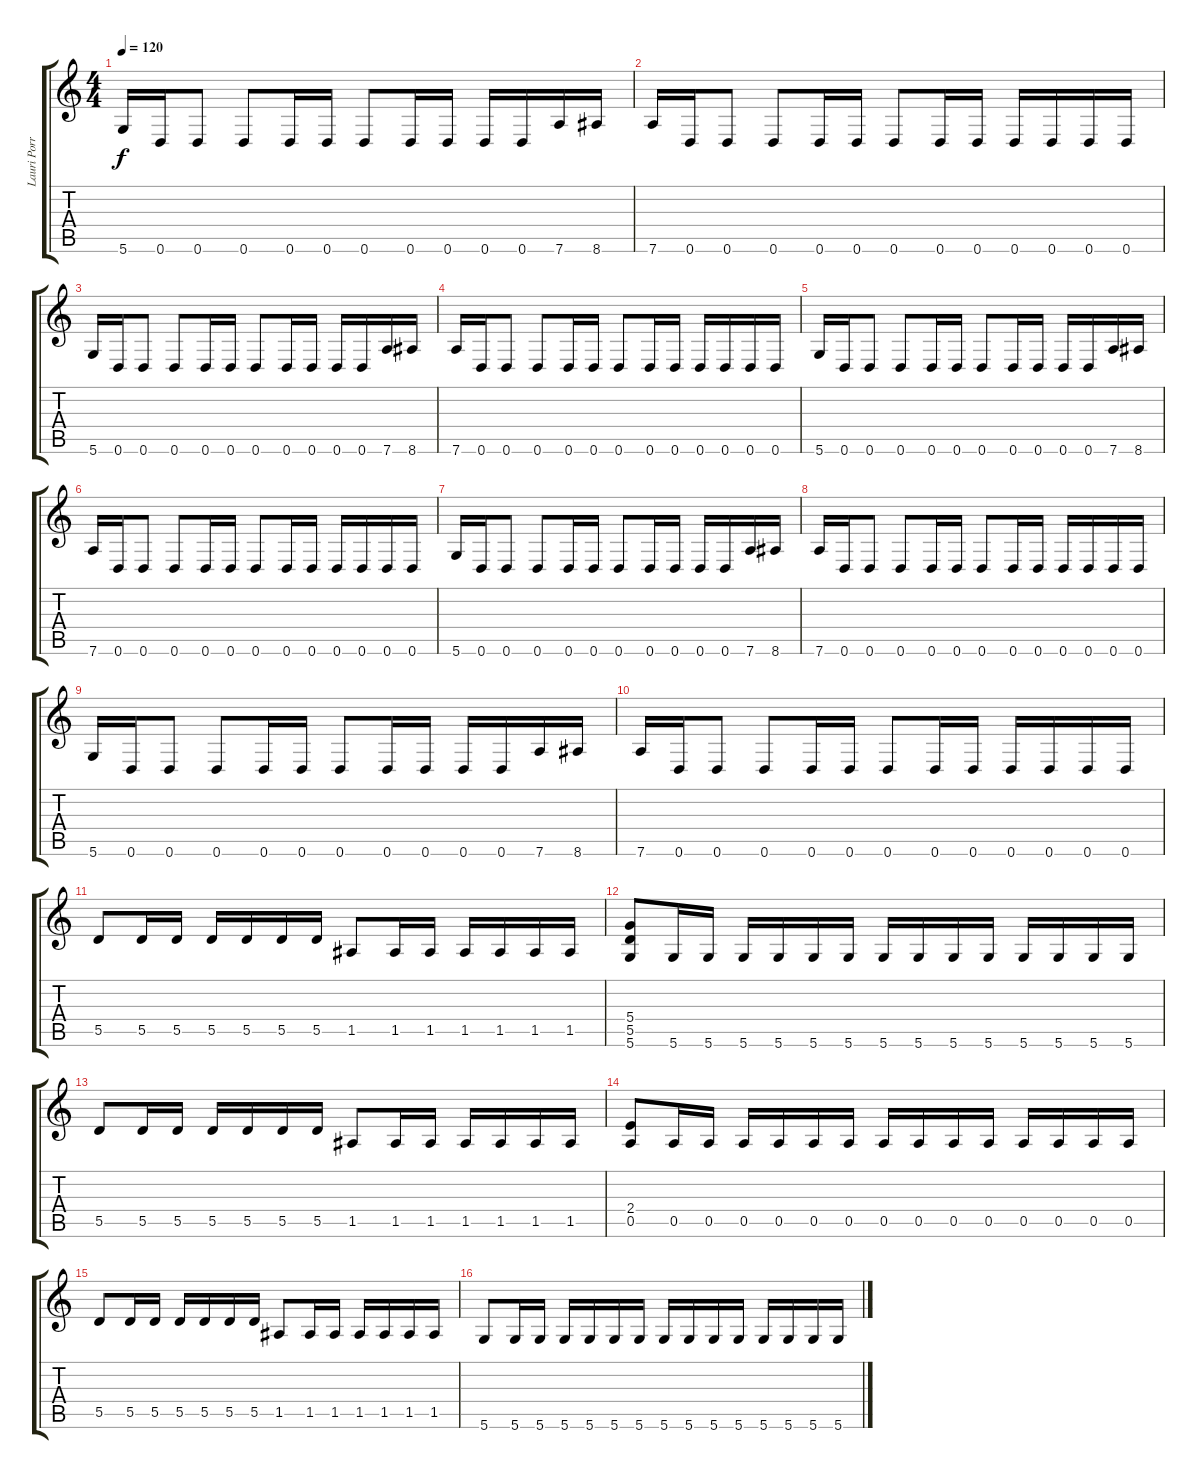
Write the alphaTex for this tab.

\track ("Lauri Porra" "Lauri Porr") {instrument electricbassfinger}
\staff {score tabs}
\tuning (E4 B3 G3 D3 A2 D2) {hide}
\ts (4 4)
\tempo 120
\clef g2
\ks c
5.6.16{dy f} 0.6.16 0.6.8 0.6.8 0.6.16 0.6.16 0.6.8 0.6.16 0.6.16 0.6.16 0.6.16 7.6.16 8.6.16 |
7.6.16 0.6.16 0.6.8 0.6.8 0.6.16 0.6.16 0.6.8 0.6.16 0.6.16 0.6.16 0.6.16 0.6.16 0.6.16 |
5.6.16 0.6.16 0.6.8 0.6.8 0.6.16 0.6.16 0.6.8 0.6.16 0.6.16 0.6.16 0.6.16 7.6.16 8.6.16 |
7.6.16 0.6.16 0.6.8 0.6.8 0.6.16 0.6.16 0.6.8 0.6.16 0.6.16 0.6.16 0.6.16 0.6.16 0.6.16 |
5.6.16 0.6.16 0.6.8 0.6.8 0.6.16 0.6.16 0.6.8 0.6.16 0.6.16 0.6.16 0.6.16 7.6.16 8.6.16 |
7.6.16 0.6.16 0.6.8 0.6.8 0.6.16 0.6.16 0.6.8 0.6.16 0.6.16 0.6.16 0.6.16 0.6.16 0.6.16 |
5.6.16 0.6.16 0.6.8 0.6.8 0.6.16 0.6.16 0.6.8 0.6.16 0.6.16 0.6.16 0.6.16 7.6.16 8.6.16 |
7.6.16 0.6.16 0.6.8 0.6.8 0.6.16 0.6.16 0.6.8 0.6.16 0.6.16 0.6.16 0.6.16 0.6.16 0.6.16 |
5.6.16 0.6.16 0.6.8 0.6.8 0.6.16 0.6.16 0.6.8 0.6.16 0.6.16 0.6.16 0.6.16 7.6.16 8.6.16 |
7.6.16 0.6.16 0.6.8 0.6.8 0.6.16 0.6.16 0.6.8 0.6.16 0.6.16 0.6.16 0.6.16 0.6.16 0.6.16 |
5.5.8 5.5.16 5.5.16 5.5.16 5.5.16 5.5.16 5.5.16 1.5.8 1.5.16 1.5.16 1.5.16 1.5.16 1.5.16 1.5.16 |
(5.4 5.5 5.6).8 5.6.16 5.6.16 5.6.16 5.6.16 5.6.16 5.6.16 5.6.16 5.6.16 5.6.16 5.6.16 5.6.16 5.6.16 5.6.16 5.6.16 |
5.5.8 5.5.16 5.5.16 5.5.16 5.5.16 5.5.16 5.5.16 1.5.8 1.5.16 1.5.16 1.5.16 1.5.16 1.5.16 1.5.16 |
(2.4 0.5).8 0.5.16 0.5.16 0.5.16 0.5.16 0.5.16 0.5.16 0.5.16 0.5.16 0.5.16 0.5.16 0.5.16 0.5.16 0.5.16 0.5.16 |
5.5.8 5.5.16 5.5.16 5.5.16 5.5.16 5.5.16 5.5.16 1.5.8 1.5.16 1.5.16 1.5.16 1.5.16 1.5.16 1.5.16 |
5.6.8 5.6.16 5.6.16 5.6.16 5.6.16 5.6.16 5.6.16 5.6.16 5.6.16 5.6.16 5.6.16 5.6.16 5.6.16 5.6.16 5.6.16
